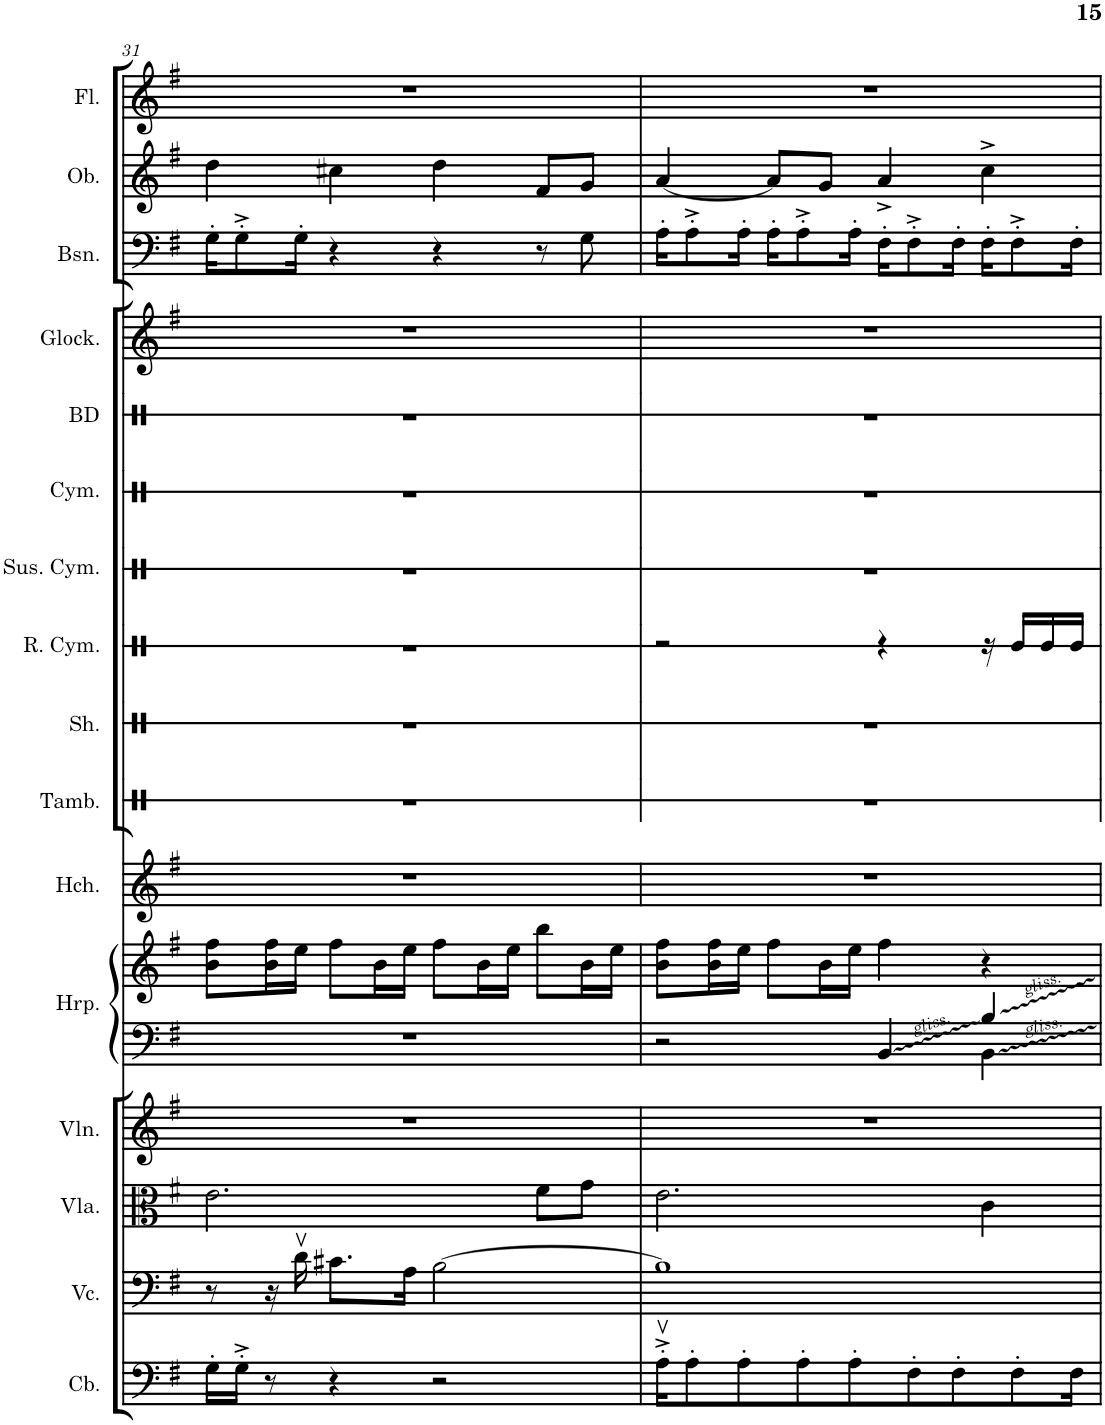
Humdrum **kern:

**kern	**kern	**kern	**kern	**kern	**kern	**kern	**kern	**kern	**kern	**kern	**kern	**kern	**kern	**kern	**kern	**kern
*part16	*part15	*part14	*part13	*part12	*part12	*part11	*part10	*part9	*part8	*part7	*part6	*part5	*part4	*part3	*part2	*part1
*staff17	*staff16	*staff15	*staff14	*staff13	*staff12	*staff11	*staff10	*staff9	*staff8	*staff7	*staff6	*staff5	*staff4	*staff3	*staff2	*staff1
*I"Contrabass	*I"Violoncello	*I"Viola	*I"Violin	*I"Harp	*	*I"Harpsichord	*I"Tambourine	*I"Shaker	*I"Ride Cymbal	*I"Suspended Cymbal	*I"Cymbals	*I"Bass Drum	*I"Glockenspiel	*I"Bassoon	*I"Oboe	*I"Flute
*I'Cb.	*I'Vc.	*I'Vla.	*I'Vln.	*I'Hrp.	*	*I'Hch.	*I'Tamb.	*I'Sh.	*I'R. Cym.	*I'Sus. Cym.	*I'Cym.	*I'BD	*I'Glock.	*I'Bsn.	*I'Ob.	*I'Fl.
!!LO:PB:g=z
*clefF4	*clefF4	*clefC3	*clefG2	*clefF4	*clefG2	*clefG2	*clefX	*clefX	*clefX	*clefX	*clefX	*clefX	*clefG2	*clefF4	*clefG2	*clefG2
*Trd7c12	*	*	*	*	*	*	*	*	*	*	*	*	*Trd-14c-24	*	*	*
*k[f#]	*k[f#]	*k[f#]	*k[f#]	*k[f#]	*k[f#]	*k[f#]	*k[]	*k[]	*k[]	*k[]	*k[]	*k[]	*k[f#]	*k[f#]	*k[f#]	*k[f#]
*M4/4	*M4/4	*M4/4	*M4/4	*M4/4	*M4/4	*M4/4	*M4/4	*M4/4	*M4/4	*M4/4	*M4/4	*M4/4	*M4/4	*M4/4	*M4/4	*M4/4
=31	=31	=31	=31	=31	=31	=31	=31	=31	=31	=31	=31	=31	=31	=31	=31	=31
16G'\LL	8r	2.e\	1r	1r	8b\ 8ff#\L	1r	1r	1r	1r	1r	1r	1r	1r	16G'\KL	4dd\	1r
16G'^\JJ	.	.	.	.	.	.	.	.	.	.	.	.	.	8G'^\	.	.
8r	16r	.	.	.	16b\ 16ff#\L	.	.	.	.	.	.	.	.	.	.	.
.	16dv\	.	.	.	16ee\JJ	.	.	.	.	.	.	.	.	16G'\Jk	.	.
4r	8.c#X\L	.	.	.	8ff#\L	.	.	.	.	.	.	.	.	4r	4cc#X\	.
.	.	.	.	.	16b\L	.	.	.	.	.	.	.	.	.	.	.
.	16A\Jk	.	.	.	16ee\JJ	.	.	.	.	.	.	.	.	.	.	.
2r	[2B\	.	.	.	8ff#\L	.	.	.	.	.	.	.	.	4r	4dd\	.
.	.	.	.	.	16b\L	.	.	.	.	.	.	.	.	.	.	.
.	.	.	.	.	16ee\JJ	.	.	.	.	.	.	.	.	.	.	.
.	.	8f#\L	.	.	8bb\L	.	.	.	.	.	.	.	.	8r	8f#/L	.
.	.	8g\J	.	.	16b\L	.	.	.	.	.	.	.	.	8G\	8g/J	.
.	.	.	.	.	16ee\JJ	.	.	.	.	.	.	.	.	.	.	.
=32	=32	=32	=32	=32	=32	=32	=32	=32	=32	=32	=32	=32	=32	=32	=32	=32
*	*	*	*	*^	*	*	*	*	*	*	*	*	*	*	*	*
16Av'^\KL	1B]	2.e\	1r	2r	2.ryy	8b\ 8ff#\L	1r	1r	1r	2r	1r	1r	1r	1r	16A'\KL	[4a/	1r
8A'\	.	.	.	.	.	.	.	.	.	.	.	.	.	.	8A'^\	.	.
.	.	.	.	.	.	16b\ 16ff#\L	.	.	.	.	.	.	.	.	.	.	.
8A'\	.	.	.	.	.	16ee\JJ	.	.	.	.	.	.	.	.	16A'\Jk	.	.
.	.	.	.	.	.	8ff#\L	.	.	.	.	.	.	.	.	16A'\KL	8a/L]	.
8A'\	.	.	.	.	.	.	.	.	.	.	.	.	.	.	8A'^\	.	.
.	.	.	.	.	.	16b\L	.	.	.	.	.	.	.	.	.	8g/J	.
8A'\	.	.	.	.	.	16ee\JJ	.	.	.	.	.	.	.	.	16A'\Jk	.	.
.	.	.	.	4BB/	.	4ff#\	.	.	.	4r	.	.	.	.	16F#'\KL	4a^/	.
8F#'\	.	.	.	.	.	.	.	.	.	.	.	.	.	.	8F#'^\	.	.
8F#'\	.	.	.	.	.	.	.	.	.	.	.	.	.	.	16F#'\Jk	.	.
.	.	4c\	.	4B/	4BB\	4r	.	.	.	16r	.	.	.	.	16F#'\KL	4cc^\	.
8F#'\	.	.	.	.	.	.	.	.	.	16Re/LL	.	.	.	.	8F#'^\	.	.
.	.	.	.	.	.	.	.	.	.	16Re/	.	.	.	.	.	.	.
16F#\Jk	.	.	.	.	.	.	.	.	.	16Re/JJ	.	.	.	.	16F#'\Jk	.	.
*	*	*	*	*v	*v	*	*	*	*	*	*	*	*	*	*	*	*
=	=	=	=	=	=	=	=	=	=	=	=	=	=	=	=	=
*-	*-	*-	*-	*-	*-	*-	*-	*-	*-	*-	*-	*-	*-	*-	*-	*-
